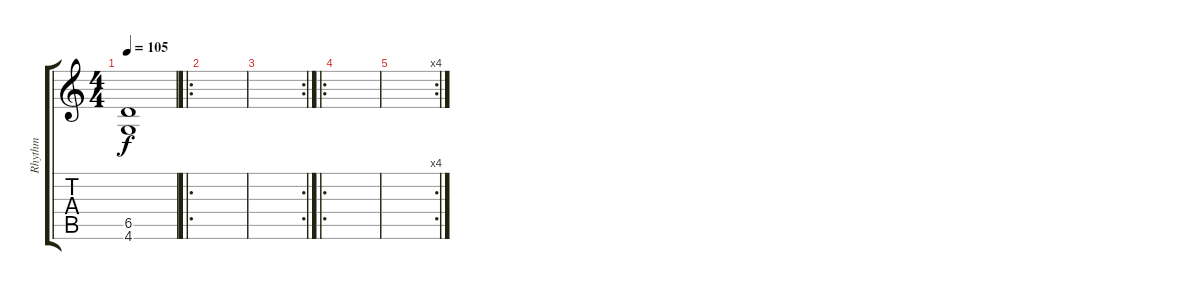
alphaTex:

\track ("Rhythm" "Rhythm") {instrument distortionguitar}
\staff {score tabs}
\tuning (Eb4 Bb3 Gb3 Db3 Ab2 Eb2) {hide}
\ts (4 4)
\tempo 105
\clef g2
\ks c
(6.5{t} 4.6{t}).1{dy f} |
\ro
|
\rc 2
|
\ro
|
\rc 4
